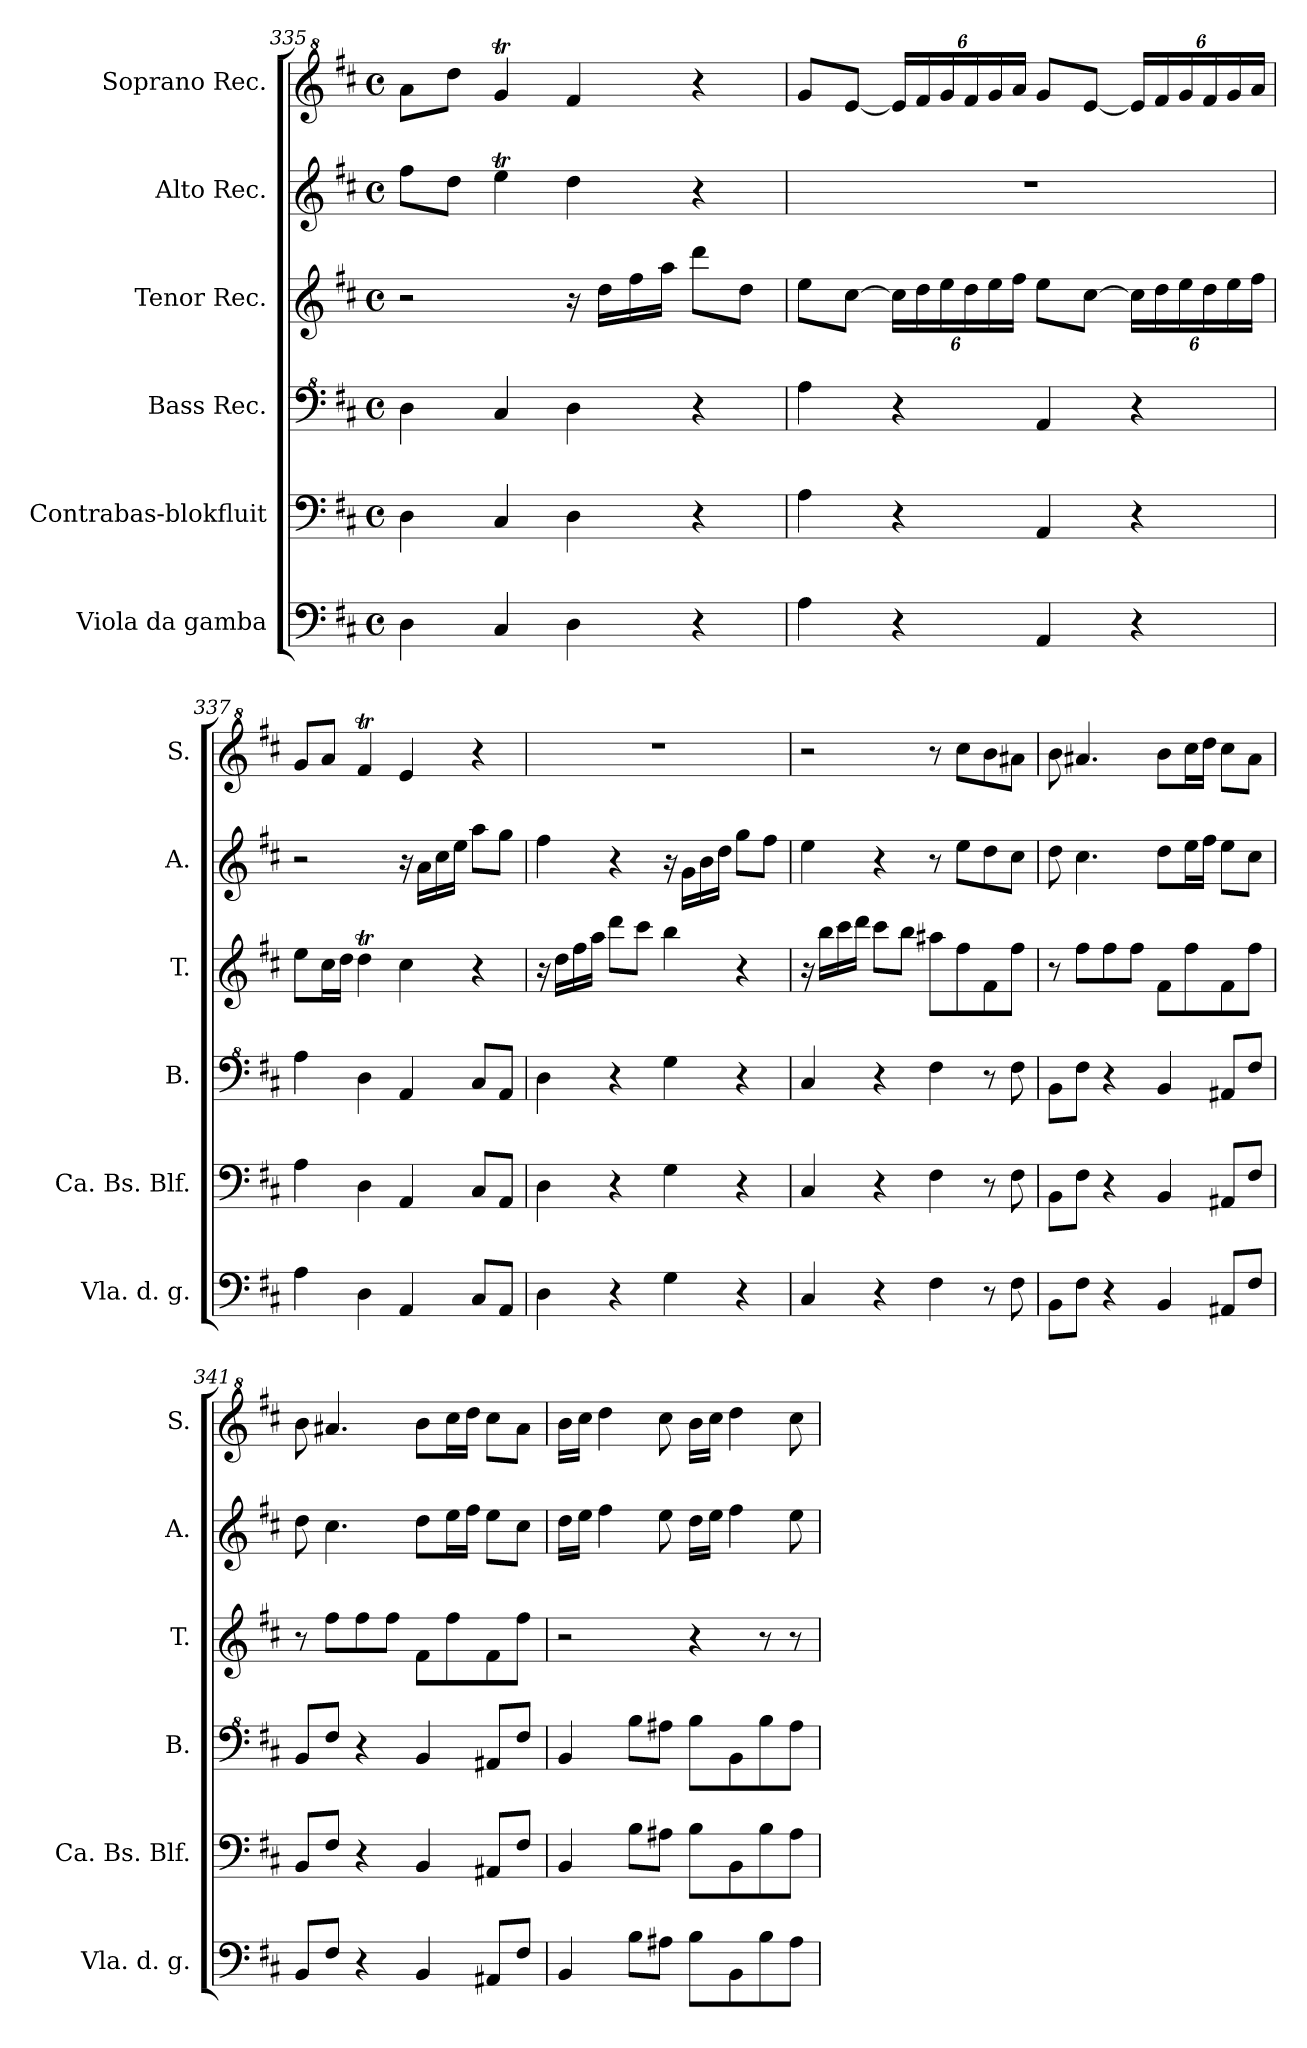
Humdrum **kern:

**kern	**kern	**kern	**kern	**kern	**kern
*part6	*part5	*part4	*part3	*part2	*part1
*staff6	*staff5	*staff4	*staff3	*staff2	*staff1
*I"Viola da gamba	*I"Contrabas-blokfluit	*I"Bass Rec.	*I"Tenor Rec.	*I"Alto Rec.	*I"Soprano Rec.
*I'Vla. d. g.	*I'Ca. Bs. Blf.	*I'B.	*I'T.	*I'A.	*I'S.
*clefF4	*clefF4	*clefF^4	*clefG2	*clefG2	*clefG^2
*k[f#c#]	*k[f#c#]	*k[f#c#]	*k[f#c#]	*k[f#c#]	*k[f#c#]
*M4/4	*M4/4	*M4/4	*M4/4	*M4/4	*M4/4
*met(c)	*met(c)	*met(c)	*met(c)	*met(c)	*met(c)
=335	=335	=335	=335	=335	=335
4D\	4D\	4d\	2r	8ff#\L	8aa\L
.	.	.	.	8dd\J	8ddd\J
4C#/	4C#/	4c#/	.	4eeT\	4ggT/
4D\	4D\	4d\	16r	4dd\	4ff#/
.	.	.	16dd\LL	.	.
.	.	.	16ff#\	.	.
.	.	.	16aa\JJ	.	.
4r	4r	4r	8ddd\L	4r	4r
.	.	.	8dd\J	.	.
=336	=336	=336	=336	=336	=336
4A\	4A\	4a\	8ee\L	1r	8gg/L
.	.	.	[8cc#\J	.	[8ee/J
*	*	*	*Xbrackettup	*	*Xbrackettup
4r	4r	4r	24cc#\LL]	.	24ee/LL]
.	.	.	24dd\	.	24ff#/
.	.	.	24ee\	.	24gg/
.	.	.	24dd\	.	24ff#/
.	.	.	24ee\	.	24gg/
.	.	.	24ff#\JJ	.	24aa/JJ
4AA/	4AA/	4A/	8ee\L	.	8gg/L
.	.	.	[8cc#\J	.	[8ee/J
4r	4r	4r	24cc#\LL]	.	24ee/LL]
.	.	.	24dd\	.	24ff#/
.	.	.	24ee\	.	24gg/
.	.	.	24dd\	.	24ff#/
.	.	.	24ee\	.	24gg/
.	.	.	24ff#\JJ	.	24aa/JJ
=337	=337	=337	=337	=337	=337
4A\	4A\	4a\	8ee\L	2r	8gg/L
.	.	.	16cc#\L	.	8aa/J
.	.	.	16dd\JJ	.	.
4D\	4D\	4d\	4ddT\	.	4ff#t/
4AA/	4AA/	4A/	4cc#\	16r	4ee/
.	.	.	.	16a\LL	.
.	.	.	.	16cc#\	.
.	.	.	.	16ee\JJ	.
8C#/L	8C#/L	8c#/L	4r	8aa\L	4r
8AA/J	8AA/J	8A/J	.	8gg\J	.
!!LO:LB:g=z
=338	=338	=338	=338	=338	=338
4D\	4D\	4d\	16r	4ff#\	1r
.	.	.	16dd\LL	.	.
.	.	.	16ff#\	.	.
.	.	.	16aa\JJ	.	.
4r	4r	4r	8ddd\L	4r	.
.	.	.	8ccc#\J	.	.
4G\	4G\	4g\	4bb\	16r	.
.	.	.	.	16g\LL	.
.	.	.	.	16b\	.
.	.	.	.	16dd\JJ	.
4r	4r	4r	4r	8gg\L	.
.	.	.	.	8ff#\J	.
=339	=339	=339	=339	=339	=339
4C#/	4C#/	4c#/	16r	4ee\	2r
.	.	.	16bb\LL	.	.
.	.	.	16ccc#\	.	.
.	.	.	16ddd\JJ	.	.
4r	4r	4r	8ccc#\L	4r	.
.	.	.	8bb\J	.	.
4F#\	4F#\	4f#\	8aa#X\L	8r	8r
.	.	.	8ff#\	8ee\L	8ccc#\L
8r	8r	8r	8f#\	8dd\	8bb\
8F#\	8F#\	8f#\	8ff#\J	8cc#\J	8aa#X\J
=340	=340	=340	=340	=340	=340
8BB\L	8BB\L	8B\L	8r	8dd\	8bb\
8F#\J	8F#\J	8f#\J	8ff#\L	4.cc#\	4.aa#X/
4r	4r	4r	8ff#\	.	.
.	.	.	8ff#\J	.	.
4BB/	4BB/	4B/	8f#\L	8dd\L	8bb\L
.	.	.	8ff#\	16ee\L	16ccc#\L
.	.	.	.	16ff#\JJ	16ddd\JJ
8AA#X/L	8AA#X/L	8A#X/L	8f#\	8ee\L	8ccc#\L
8F#/J	8F#/J	8f#/J	8ff#\J	8cc#\J	8aa#\J
=341	=341	=341	=341	=341	=341
8BB/L	8BB/L	8B/L	8r	8dd\	8bb\
8F#/J	8F#/J	8f#/J	8ff#\L	4.cc#\	4.aa#X/
4r	4r	4r	8ff#\	.	.
.	.	.	8ff#\J	.	.
4BB/	4BB/	4B/	8f#\L	8dd\L	8bb\L
.	.	.	8ff#\	16ee\L	16ccc#\L
.	.	.	.	16ff#\JJ	16ddd\JJ
8AA#X/L	8AA#X/L	8A#X/L	8f#\	8ee\L	8ccc#\L
8F#/J	8F#/J	8f#/J	8ff#\J	8cc#\J	8aa#\J
=342	=342	=342	=342	=342	=342
4BB/	4BB/	4B/	2r	16dd\LL	16bb\LL
.	.	.	.	16ee\JJ	16ccc#\JJ
.	.	.	.	4ff#\	4ddd\
8B\L	8B\L	8b\L	.	.	.
8A#X\J	8A#X\J	8a#X\J	.	8ee\	8ccc#\
8B\L	8B\L	8b\L	4r	16dd\LL	16bb\LL
.	.	.	.	16ee\JJ	16ccc#\JJ
8BB\	8BB\	8B\	.	4ff#\	4ddd\
8B\	8B\	8b\	8r	.	.
8A#\J	8A#\J	8a#\J	8r	8ee\	8ccc#\
=	=	=	=	=	=
*-	*-	*-	*-	*-	*-
